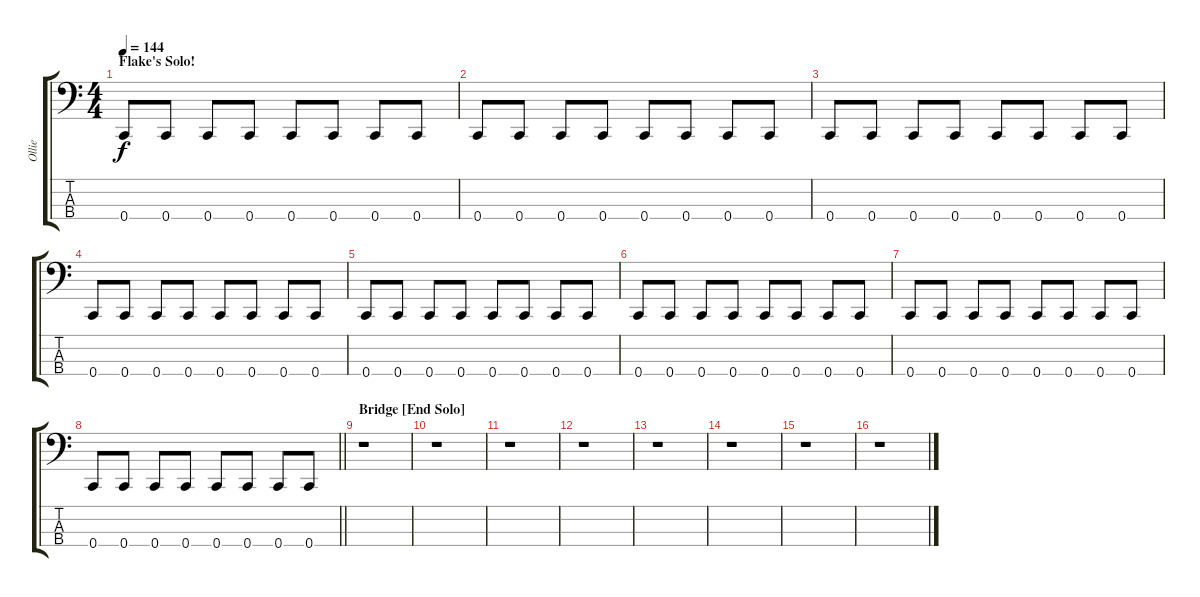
\track ("Ollie" "Ollie") {instrument electricbassfinger}
\staff {score tabs}
\tuning (F2 C2 G1 C1) {hide}
\ts (4 4)
\section ("" "Flake's Solo!")
\tempo 144
\clef f4
\ks c
0.4.8{dy f} 0.4.8 0.4.8 0.4.8 0.4.8 0.4.8 0.4.8 0.4.8 |
0.4.8 0.4.8 0.4.8 0.4.8 0.4.8 0.4.8 0.4.8 0.4.8 |
0.4.8 0.4.8 0.4.8 0.4.8 0.4.8 0.4.8 0.4.8 0.4.8 |
0.4.8 0.4.8 0.4.8 0.4.8 0.4.8 0.4.8 0.4.8 0.4.8 |
0.4.8 0.4.8 0.4.8 0.4.8 0.4.8 0.4.8 0.4.8 0.4.8 |
0.4.8 0.4.8 0.4.8 0.4.8 0.4.8 0.4.8 0.4.8 0.4.8 |
0.4.8 0.4.8 0.4.8 0.4.8 0.4.8 0.4.8 0.4.8 0.4.8 |
\barLineRight lightlight
0.4.8 0.4.8 0.4.8 0.4.8 0.4.8 0.4.8 0.4.8 0.4.8 |
\section ("" "Bridge [End Solo]")
r.1 |
r.1 |
r.1 |
r.1 |
r.1 |
r.1 |
r.1 |
r.1
